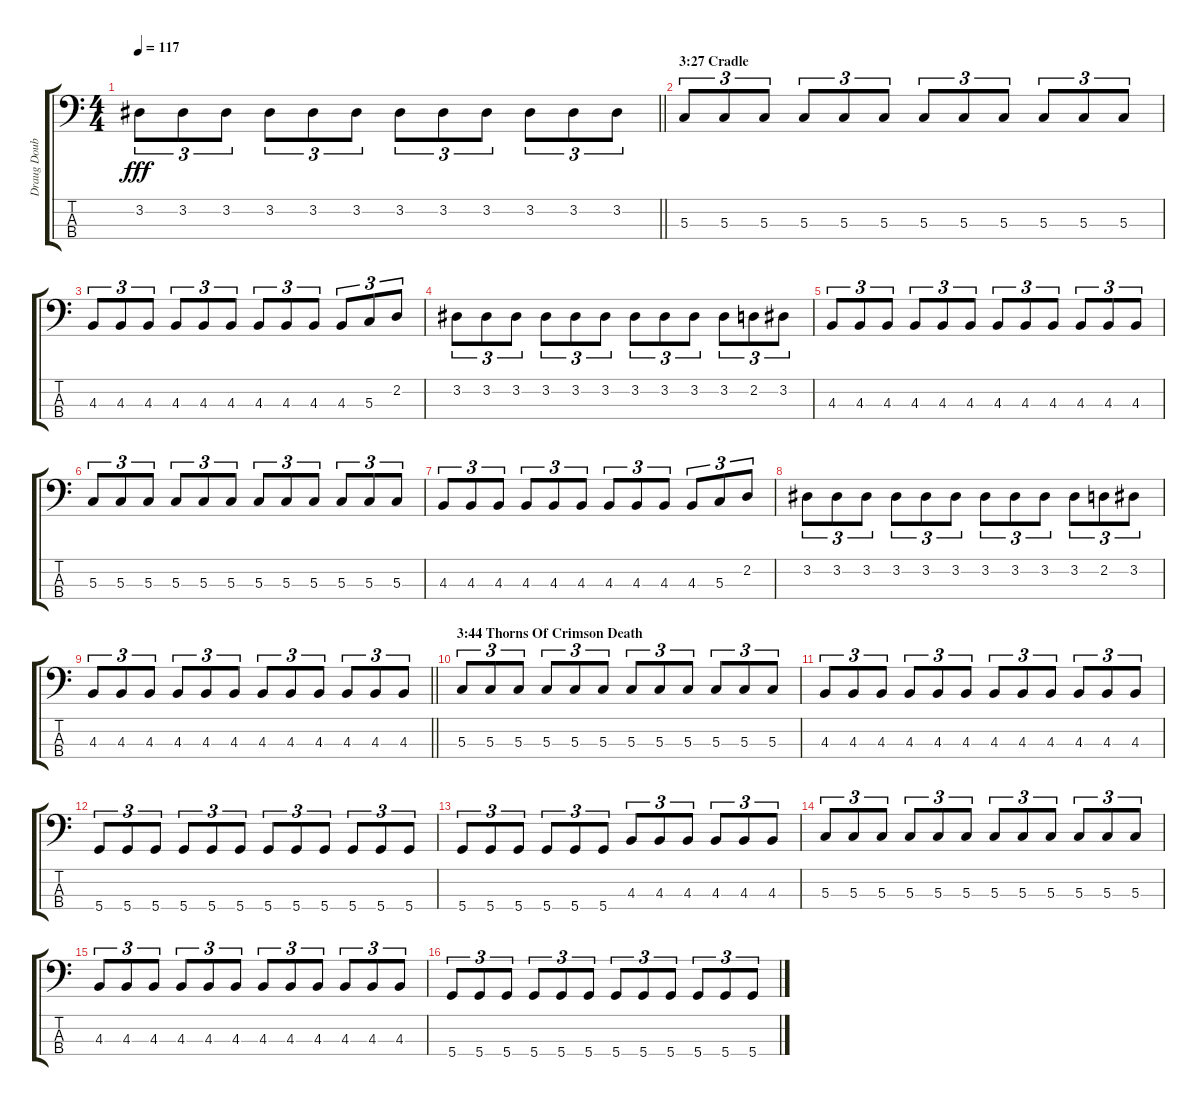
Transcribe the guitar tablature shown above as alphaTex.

\track ("Draug Double" "Draug Doub") {instrument electricbassfinger}
\staff {score tabs}
\tuning (F2 C2 G1 D1) {hide}
\ts (4 4)
\tempo 117
\clef f4
\barLineRight lightlight
\ks c
3.2.8{tu (3 2) dy fff} 3.2.8{tu (3 2)} 3.2.8{tu (3 2)} 3.2.8{tu (3 2)} 3.2.8{tu (3 2)} 3.2.8{tu (3 2)} 3.2.8{tu (3 2)} 3.2.8{tu (3 2)} 3.2.8{tu (3 2)} 3.2.8{tu (3 2)} 3.2.8{tu (3 2)} 3.2.8{tu (3 2)} |
\section ("" "3:27 Cradle ")
5.3.8{tu (3 2)} 5.3.8{tu (3 2)} 5.3.8{tu (3 2)} 5.3.8{tu (3 2)} 5.3.8{tu (3 2)} 5.3.8{tu (3 2)} 5.3.8{tu (3 2)} 5.3.8{tu (3 2)} 5.3.8{tu (3 2)} 5.3.8{tu (3 2)} 5.3.8{tu (3 2)} 5.3.8{tu (3 2)} |
4.3.8{tu (3 2)} 4.3.8{tu (3 2)} 4.3.8{tu (3 2)} 4.3.8{tu (3 2)} 4.3.8{tu (3 2)} 4.3.8{tu (3 2)} 4.3.8{tu (3 2)} 4.3.8{tu (3 2)} 4.3.8{tu (3 2)} 4.3.8{tu (3 2)} 5.3.8{tu (3 2)} 2.2.8{tu (3 2)} |
3.2.8{tu (3 2)} 3.2.8{tu (3 2)} 3.2.8{tu (3 2)} 3.2.8{tu (3 2)} 3.2.8{tu (3 2)} 3.2.8{tu (3 2)} 3.2.8{tu (3 2)} 3.2.8{tu (3 2)} 3.2.8{tu (3 2)} 3.2.8{tu (3 2)} 2.2.8{tu (3 2)} 3.2.8{tu (3 2)} |
4.3.8{tu (3 2)} 4.3.8{tu (3 2)} 4.3.8{tu (3 2)} 4.3.8{tu (3 2)} 4.3.8{tu (3 2)} 4.3.8{tu (3 2)} 4.3.8{tu (3 2)} 4.3.8{tu (3 2)} 4.3.8{tu (3 2)} 4.3.8{tu (3 2)} 4.3.8{tu (3 2)} 4.3.8{tu (3 2)} |
5.3.8{tu (3 2)} 5.3.8{tu (3 2)} 5.3.8{tu (3 2)} 5.3.8{tu (3 2)} 5.3.8{tu (3 2)} 5.3.8{tu (3 2)} 5.3.8{tu (3 2)} 5.3.8{tu (3 2)} 5.3.8{tu (3 2)} 5.3.8{tu (3 2)} 5.3.8{tu (3 2)} 5.3.8{tu (3 2)} |
4.3.8{tu (3 2)} 4.3.8{tu (3 2)} 4.3.8{tu (3 2)} 4.3.8{tu (3 2)} 4.3.8{tu (3 2)} 4.3.8{tu (3 2)} 4.3.8{tu (3 2)} 4.3.8{tu (3 2)} 4.3.8{tu (3 2)} 4.3.8{tu (3 2)} 5.3.8{tu (3 2)} 2.2.8{tu (3 2)} |
3.2.8{tu (3 2)} 3.2.8{tu (3 2)} 3.2.8{tu (3 2)} 3.2.8{tu (3 2)} 3.2.8{tu (3 2)} 3.2.8{tu (3 2)} 3.2.8{tu (3 2)} 3.2.8{tu (3 2)} 3.2.8{tu (3 2)} 3.2.8{tu (3 2)} 2.2.8{tu (3 2)} 3.2.8{tu (3 2)} |
\barLineRight lightlight
4.3.8{tu (3 2)} 4.3.8{tu (3 2)} 4.3.8{tu (3 2)} 4.3.8{tu (3 2)} 4.3.8{tu (3 2)} 4.3.8{tu (3 2)} 4.3.8{tu (3 2)} 4.3.8{tu (3 2)} 4.3.8{tu (3 2)} 4.3.8{tu (3 2)} 4.3.8{tu (3 2)} 4.3.8{tu (3 2)} |
\section ("" "3:44 Thorns Of Crimson Death")
5.3.8{tu (3 2)} 5.3.8{tu (3 2)} 5.3.8{tu (3 2)} 5.3.8{tu (3 2)} 5.3.8{tu (3 2)} 5.3.8{tu (3 2)} 5.3.8{tu (3 2)} 5.3.8{tu (3 2)} 5.3.8{tu (3 2)} 5.3.8{tu (3 2)} 5.3.8{tu (3 2)} 5.3.8{tu (3 2)} |
4.3.8{tu (3 2)} 4.3.8{tu (3 2)} 4.3.8{tu (3 2)} 4.3.8{tu (3 2)} 4.3.8{tu (3 2)} 4.3.8{tu (3 2)} 4.3.8{tu (3 2)} 4.3.8{tu (3 2)} 4.3.8{tu (3 2)} 4.3.8{tu (3 2)} 4.3.8{tu (3 2)} 4.3.8{tu (3 2)} |
5.4.8{tu (3 2)} 5.4.8{tu (3 2)} 5.4.8{tu (3 2)} 5.4.8{tu (3 2)} 5.4.8{tu (3 2)} 5.4.8{tu (3 2)} 5.4.8{tu (3 2)} 5.4.8{tu (3 2)} 5.4.8{tu (3 2)} 5.4.8{tu (3 2)} 5.4.8{tu (3 2)} 5.4.8{tu (3 2)} |
5.4.8{tu (3 2)} 5.4.8{tu (3 2)} 5.4.8{tu (3 2)} 5.4.8{tu (3 2)} 5.4.8{tu (3 2)} 5.4.8{tu (3 2)} 4.3.8{tu (3 2)} 4.3.8{tu (3 2)} 4.3.8{tu (3 2)} 4.3.8{tu (3 2)} 4.3.8{tu (3 2)} 4.3.8{tu (3 2)} |
5.3.8{tu (3 2)} 5.3.8{tu (3 2)} 5.3.8{tu (3 2)} 5.3.8{tu (3 2)} 5.3.8{tu (3 2)} 5.3.8{tu (3 2)} 5.3.8{tu (3 2)} 5.3.8{tu (3 2)} 5.3.8{tu (3 2)} 5.3.8{tu (3 2)} 5.3.8{tu (3 2)} 5.3.8{tu (3 2)} |
4.3.8{tu (3 2)} 4.3.8{tu (3 2)} 4.3.8{tu (3 2)} 4.3.8{tu (3 2)} 4.3.8{tu (3 2)} 4.3.8{tu (3 2)} 4.3.8{tu (3 2)} 4.3.8{tu (3 2)} 4.3.8{tu (3 2)} 4.3.8{tu (3 2)} 4.3.8{tu (3 2)} 4.3.8{tu (3 2)} |
5.4.8{tu (3 2)} 5.4.8{tu (3 2)} 5.4.8{tu (3 2)} 5.4.8{tu (3 2)} 5.4.8{tu (3 2)} 5.4.8{tu (3 2)} 5.4.8{tu (3 2)} 5.4.8{tu (3 2)} 5.4.8{tu (3 2)} 5.4.8{tu (3 2)} 5.4.8{tu (3 2)} 5.4.8{tu (3 2)}
